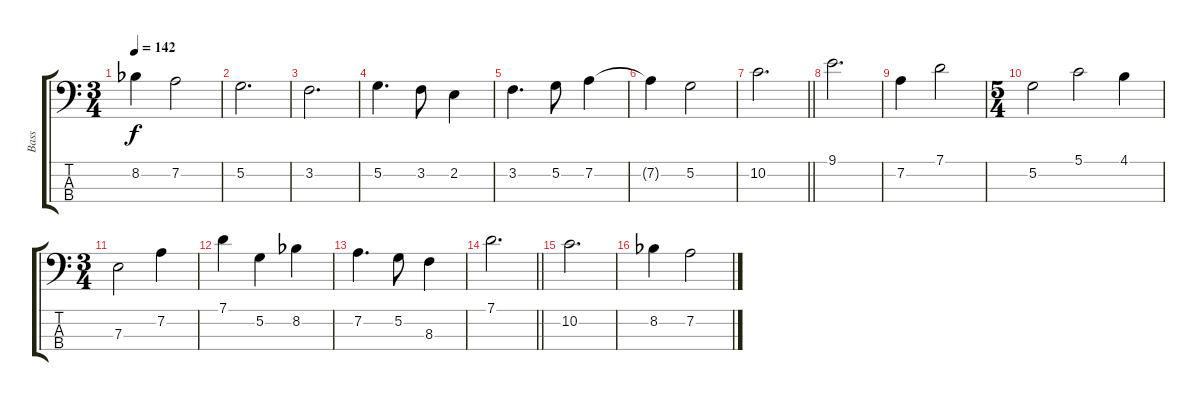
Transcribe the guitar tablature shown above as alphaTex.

\track ("Bass" "Bass") {instrument electricbasspick}
\staff {score tabs}
\tuning (G2 D2 A1 E1) {hide}
\ts (3 4)
\tempo 142
\clef f4
\ks c
8.2{acc b}.4{dy f} 7.2.2 |
5.2.2{d} |
3.2.2{d} |
5.2.4{d} 3.2.8 2.2.4 |
3.2.4{d} 5.2.8 7.2.4 |
7.2{t}.4 5.2.2 |
\barLineRight lightlight
10.2.2{d} |
9.1.2{d} |
7.2.4 7.1.2 |
\ts (5 4)
5.2.2 5.1.2 4.1.4 |
\ts (3 4)
7.3.2 7.2.4 |
7.1.4 5.2.4 8.2{acc b}.4 |
7.2.4{d} 5.2.8 8.3.4 |
\barLineRight lightlight
7.1.2{d} |
10.2.2{d} |
8.2{acc b}.4 7.2.2
